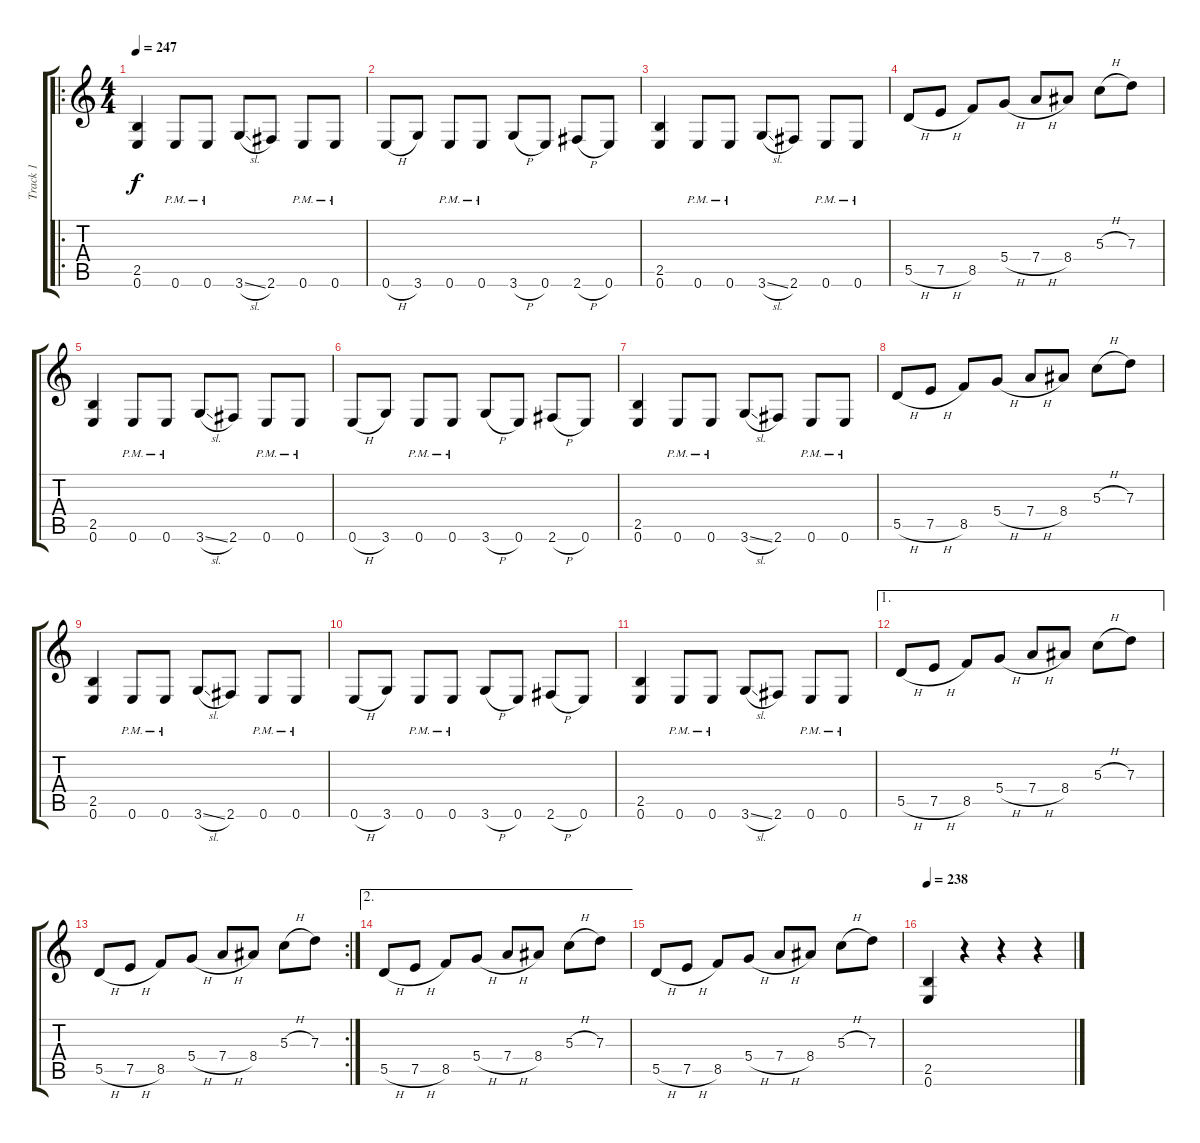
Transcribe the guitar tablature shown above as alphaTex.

\track ("Track 1" "Track 1") {instrument overdrivenguitar}
\staff {score tabs}
\tuning (E4 B3 G3 D3 A2 E2) {hide}
\ro
\ts (4 4)
\tempo 247
\clef g2
\ks c
(2.5 0.6).4{dy f} 0.6{pm}.8 0.6{pm}.8 3.6{sl}.8 2.6.8 0.6{pm}.8 0.6{pm}.8 |
0.6{h}.8 3.6.8 0.6{pm}.8 0.6{pm}.8 3.6{h}.8 0.6.8 2.6{h}.8 0.6.8 |
(2.5 0.6).4 0.6{pm}.8 0.6{pm}.8 3.6{sl}.8 2.6.8 0.6{pm}.8 0.6{pm}.8 |
5.5{h}.8 7.5{h}.8 8.5.8 5.4{h}.8 7.4{h}.8 8.4.8 5.3{h}.8 7.3.8 |
(2.5 0.6).4 0.6{pm}.8 0.6{pm}.8 3.6{sl}.8 2.6.8 0.6{pm}.8 0.6{pm}.8 |
0.6{h}.8 3.6.8 0.6{pm}.8 0.6{pm}.8 3.6{h}.8 0.6.8 2.6{h}.8 0.6.8 |
(2.5 0.6).4 0.6{pm}.8 0.6{pm}.8 3.6{sl}.8 2.6.8 0.6{pm}.8 0.6{pm}.8 |
5.5{h}.8 7.5{h}.8 8.5.8 5.4{h}.8 7.4{h}.8 8.4.8 5.3{h}.8 7.3.8 |
(2.5 0.6).4 0.6{pm}.8 0.6{pm}.8 3.6{sl}.8 2.6.8 0.6{pm}.8 0.6{pm}.8 |
0.6{h}.8 3.6.8 0.6{pm}.8 0.6{pm}.8 3.6{h}.8 0.6.8 2.6{h}.8 0.6.8 |
(2.5 0.6).4 0.6{pm}.8 0.6{pm}.8 3.6{sl}.8 2.6.8 0.6{pm}.8 0.6{pm}.8 |
\ae 1
5.5{h}.8 7.5{h}.8 8.5.8 5.4{h}.8 7.4{h}.8 8.4.8 5.3{h}.8 7.3.8 |
\rc 2
5.5{h}.8 7.5{h}.8 8.5.8 5.4{h}.8 7.4{h}.8 8.4.8 5.3{h}.8 7.3.8 |
\ae 2
5.5{h}.8 7.5{h}.8 8.5.8 5.4{h}.8 7.4{h}.8 8.4.8 5.3{h}.8 7.3.8 |
5.5{h}.8 7.5{h}.8 8.5.8 5.4{h}.8 7.4{h}.8 8.4.8 5.3{h}.8 7.3.8 |
\tempo 238
(2.5 0.6).4 r.4 r.4 r.4
